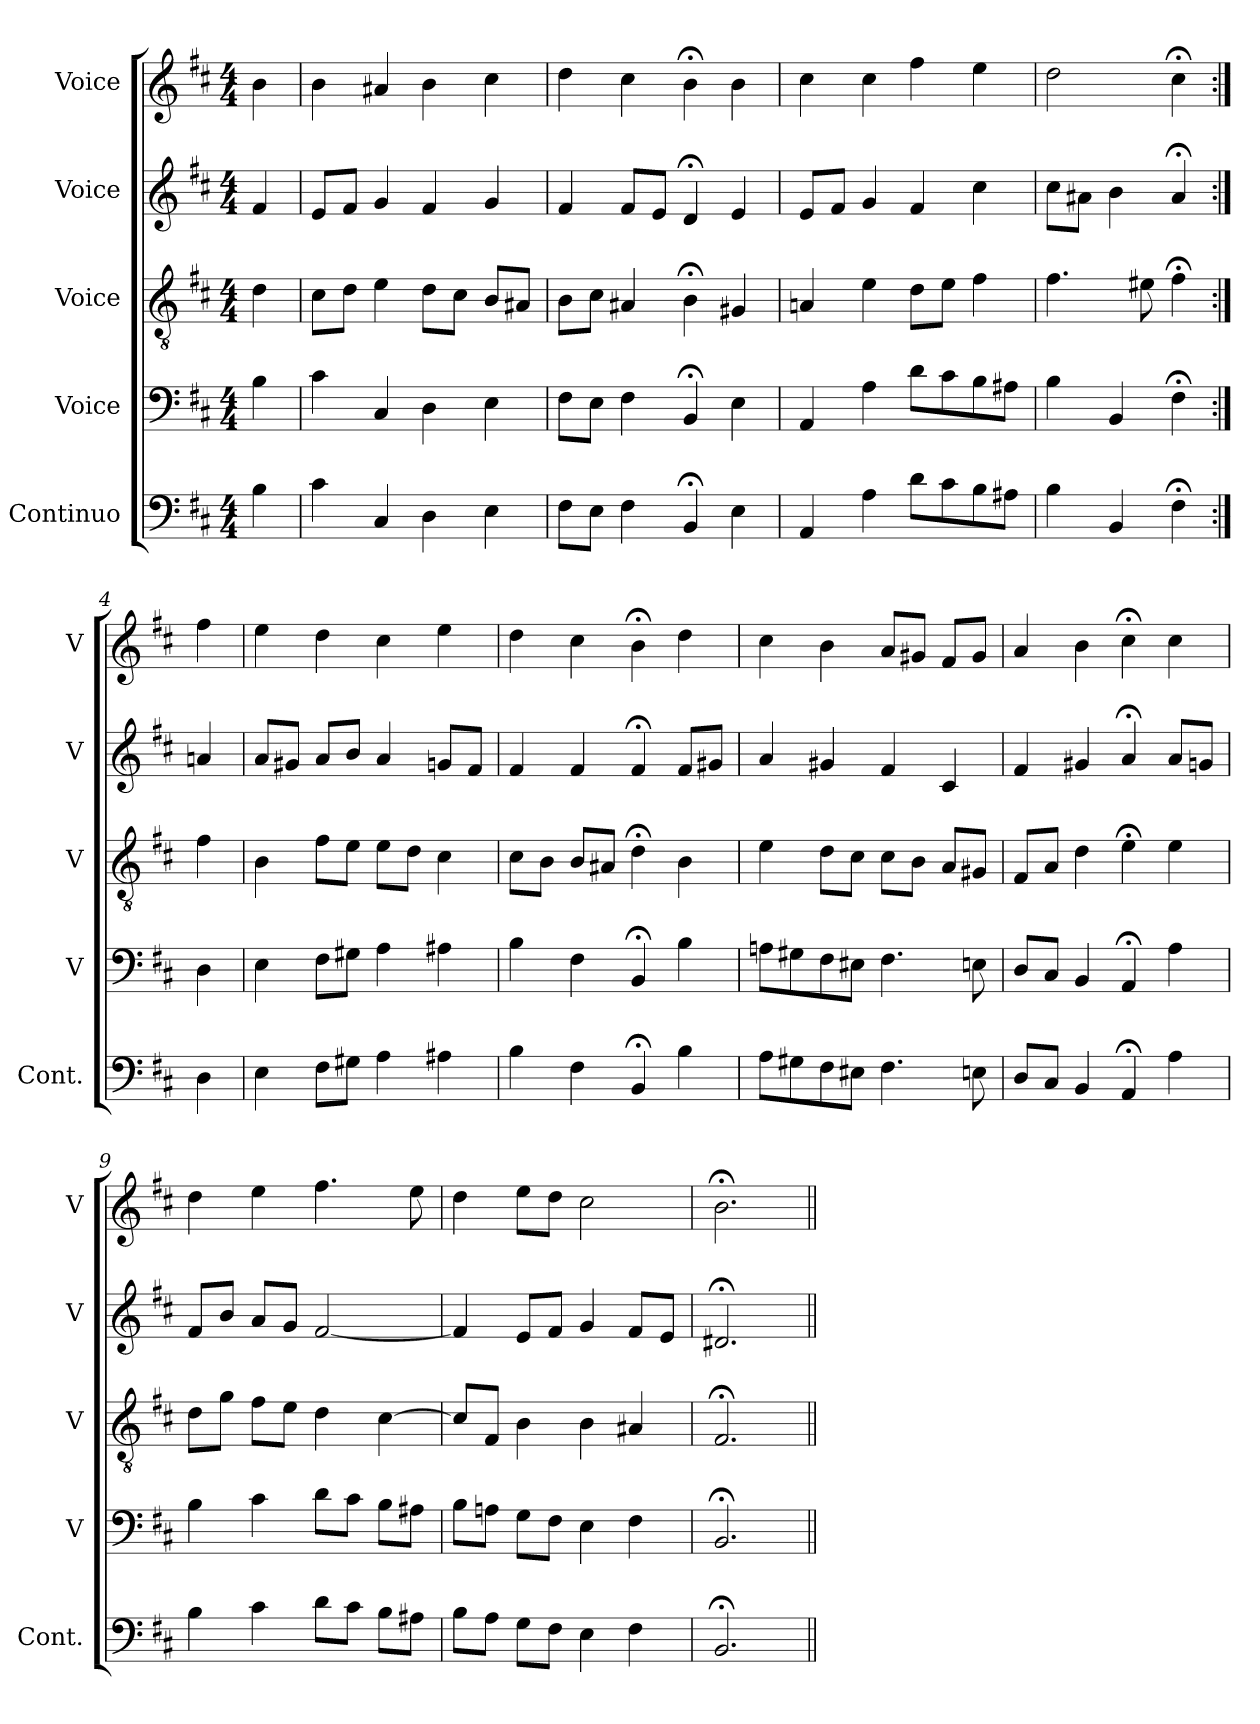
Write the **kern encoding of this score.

**kern	**kern	**kern	**kern	**kern
*part5	*part4	*part3	*part2	*part1
*staff5	*staff4	*staff3	*staff2	*staff1
*I"Continuo	*I"Voice	*I"Voice	*I"Voice	*I"Voice
*I'Cont.	*I'V	*I'V	*I'V	*I'V
*clefF4	*clefF4	*clefGv2	*clefG2	*clefG2
*ITrd7c12	*	*	*	*
*k[f#c#]	*k[f#c#]	*k[f#c#]	*k[f#c#]	*k[f#c#]
*M4/4	*M4/4	*M4/4	*M4/4	*M4/4
=	=	=	=	=
4BB\	4B\	4d\	4f#/	4b\
=1	=1	=1	=1	=1
4C#\	4c#\	8c#\L	8e/L	4b\
.	.	8d\J	8f#/J	.
4CC#/	4C#/	4e\	4g/	4a#X/
4DD\	4D\	8d\L	4f#/	4b\
.	.	8c#\J	.	.
4EE\	4E\	8B/L	4g/	4cc#\
.	.	8A#X/J	.	.
=2	=2	=2	=2	=2
8FF#\L	8F#\L	8B\L	4f#/	4dd\
8EE\J	8E\J	8c#\J	.	.
4FF#\	4F#\	4A#X/	8f#/L	4cc#\
.	.	.	8e/J	.
4BBB;</	4BB;</	4B;<\	4d;</	4b;<\
4EE\	4E\	4G#X/	4e/	4b\
=3	=3	=3	=3	=3
4AAA/	4AA/	4An/	8e/L	4cc#\
.	.	.	8f#/J	.
4AA\	4A\	4e\	4g/	4cc#\
8D\L	8d\L	8d\L	4f#/	4ff#\
8C#\	8c#\	8e\J	.	.
8BB\	8B\	4f#\	4cc#\	4ee\
8AA#X\J	8A#X\J	.	.	.
=4	=4	=4	=4	=4
4BB\	4B\	4.f#\	8cc#\L	2dd\
.	.	.	8a#X\J	.
4BBB/	4BB/	.	4b\	.
.	.	8e#X\	.	.
4FF#;<\	4F#;<\	4f#;<\	4a#;</	4cc#;<\
=4X1:|!	=4X1:|!	=4X1:|!	=4X1:|!	=4X1:|!
4DD\	4D\	4f#\	4an/	4ff#\
!!LO:LB:g=z
=5	=5	=5	=5	=5
4EE\	4E\	4B\	8a/L	4ee\
.	.	.	8g#X/J	.
8FF#\L	8F#\L	8f#\L	8a/L	4dd\
8GG#X\J	8G#X\J	8e\J	8b/J	.
4AA\	4A\	8e\L	4a/	4cc#\
.	.	8d\J	.	.
4AA#X\	4A#X\	4c#\	8gn/L	4ee\
.	.	.	8f#/J	.
=6	=6	=6	=6	=6
4BB\	4B\	8c#\L	4f#/	4dd\
.	.	8B\J	.	.
4FF#\	4F#\	8B/L	4f#/	4cc#\
.	.	8A#X/J	.	.
4BBB;</	4BB;</	4d;<\	4f#;</	4b;<\
4BB\	4B\	4B\	8f#/L	4dd\
.	.	.	8g#X/J	.
=7	=7	=7	=7	=7
8AA\L	8An\L	4e\	4a/	4cc#\
8GG#X\	8G#X\	.	.	.
8FF#\	8F#\	8d\L	4g#X/	4b\
8EE#X\J	8E#X\J	8c#\J	.	.
4.FF#\	4.F#\	8c#\L	4f#/	8a/L
.	.	8B\J	.	8g#X/J
.	.	8A/L	4c#/	8f#/L
8EEn\	8En\	8G#X/J	.	8g#/J
=8	=8	=8	=8	=8
8DD/L	8D/L	8F#/L	4f#/	4a/
8CC#/J	8C#/J	8A/J	.	.
4BBB/	4BB/	4d\	4g#X/	4b\
4AAA;</	4AA;</	4e;<\	4a;</	4cc#;<\
4AA\	4A\	4e\	8a/L	4cc#\
.	.	.	8gn/J	.
!!LO:PB:g=z
=9	=9	=9	=9	=9
4BB\	4B\	8d\L	8f#/L	4dd\
.	.	8g\J	8b/J	.
4C#\	4c#\	8f#\L	8a/L	4ee\
.	.	8e\J	8g/J	.
8D\L	8d\L	4d\	[2f#/	4.ff#\
8C#\J	8c#\J	.	.	.
8BB\L	8B\L	[4c#\	.	.
8AA#X\J	8A#X\J	.	.	8ee\
=10	=10	=10	=10	=10
8BB\L	8B\L	8c#/L]	4f#/]	4dd\
8AA\J	8An\J	8F#/J	.	.
8GG\L	8G\L	4B\	8e/L	8ee\L
8FF#\J	8F#\J	.	8f#/J	8dd\J
4EE\	4E\	4B\	4g/	2cc#\
4FF#\	4F#\	4A#X/	8f#/L	.
.	.	.	8e/J	.
=11	=11	=11	=11	=11
2.BBB;</	2.BB;</	2.F#;</	2.d#X;</	2.b;<\
=||	=||	=||	=||	=||
*-	*-	*-	*-	*-
